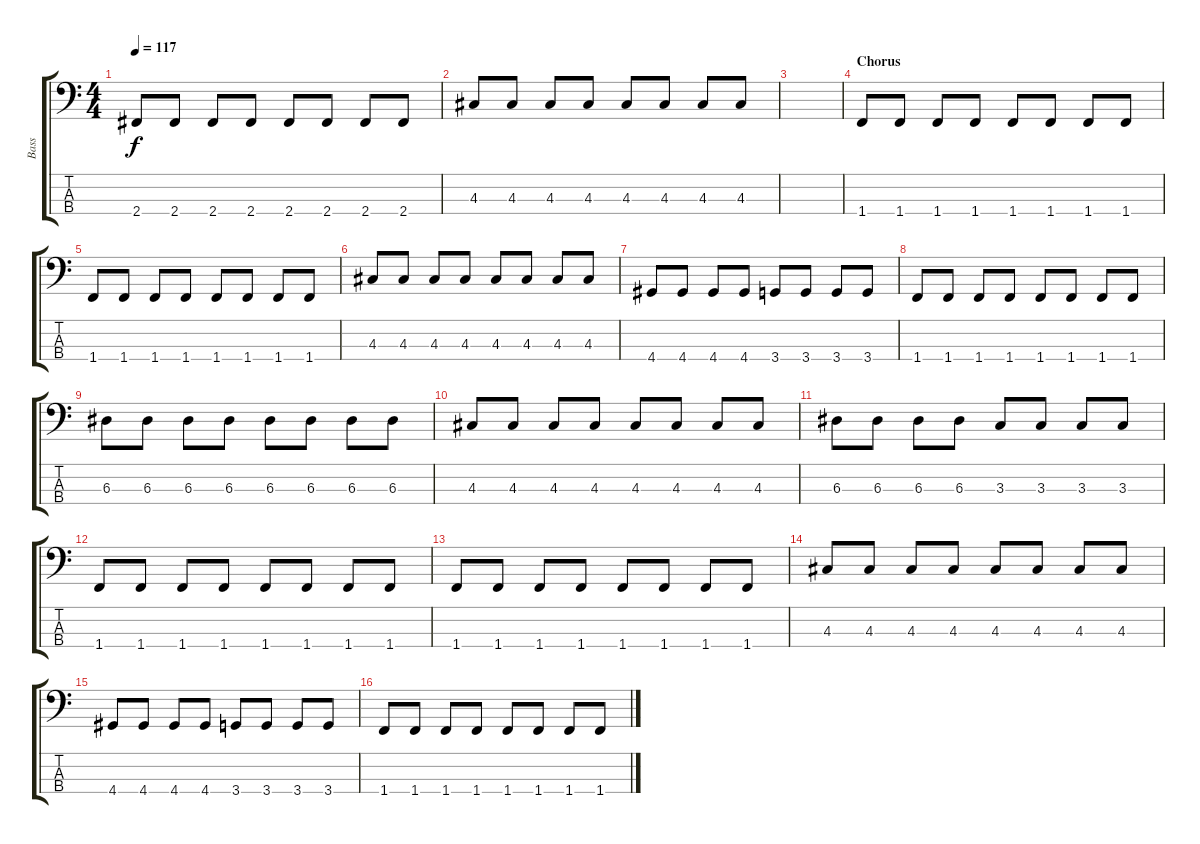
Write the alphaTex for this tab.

\track ("Bass" "Bass") {instrument electricbasspick}
\staff {score tabs}
\tuning (G2 D2 A1 E1) {hide}
\ts (4 4)
\tempo 117
\clef f4
\ks c
2.4.8{dy f} 2.4.8 2.4.8 2.4.8 2.4.8 2.4.8 2.4.8 2.4.8 |
4.3.8 4.3.8 4.3.8 4.3.8 4.3.8 4.3.8 4.3.8 4.3.8 |
|
\section ("" "Chorus")
1.4.8 1.4.8 1.4.8 1.4.8 1.4.8 1.4.8 1.4.8 1.4.8 |
1.4.8 1.4.8 1.4.8 1.4.8 1.4.8 1.4.8 1.4.8 1.4.8 |
4.3.8 4.3.8 4.3.8 4.3.8 4.3.8 4.3.8 4.3.8 4.3.8 |
4.4.8 4.4.8 4.4.8 4.4.8 3.4.8 3.4.8 3.4.8 3.4.8 |
1.4.8 1.4.8 1.4.8 1.4.8 1.4.8 1.4.8 1.4.8 1.4.8 |
6.3.8 6.3.8 6.3.8 6.3.8 6.3.8 6.3.8 6.3.8 6.3.8 |
4.3.8 4.3.8 4.3.8 4.3.8 4.3.8 4.3.8 4.3.8 4.3.8 |
6.3.8 6.3.8 6.3.8 6.3.8 3.3.8 3.3.8 3.3.8 3.3.8 |
1.4.8 1.4.8 1.4.8 1.4.8 1.4.8 1.4.8 1.4.8 1.4.8 |
1.4.8 1.4.8 1.4.8 1.4.8 1.4.8 1.4.8 1.4.8 1.4.8 |
4.3.8 4.3.8 4.3.8 4.3.8 4.3.8 4.3.8 4.3.8 4.3.8 |
4.4.8 4.4.8 4.4.8 4.4.8 3.4.8 3.4.8 3.4.8 3.4.8 |
1.4.8 1.4.8 1.4.8 1.4.8 1.4.8 1.4.8 1.4.8 1.4.8
